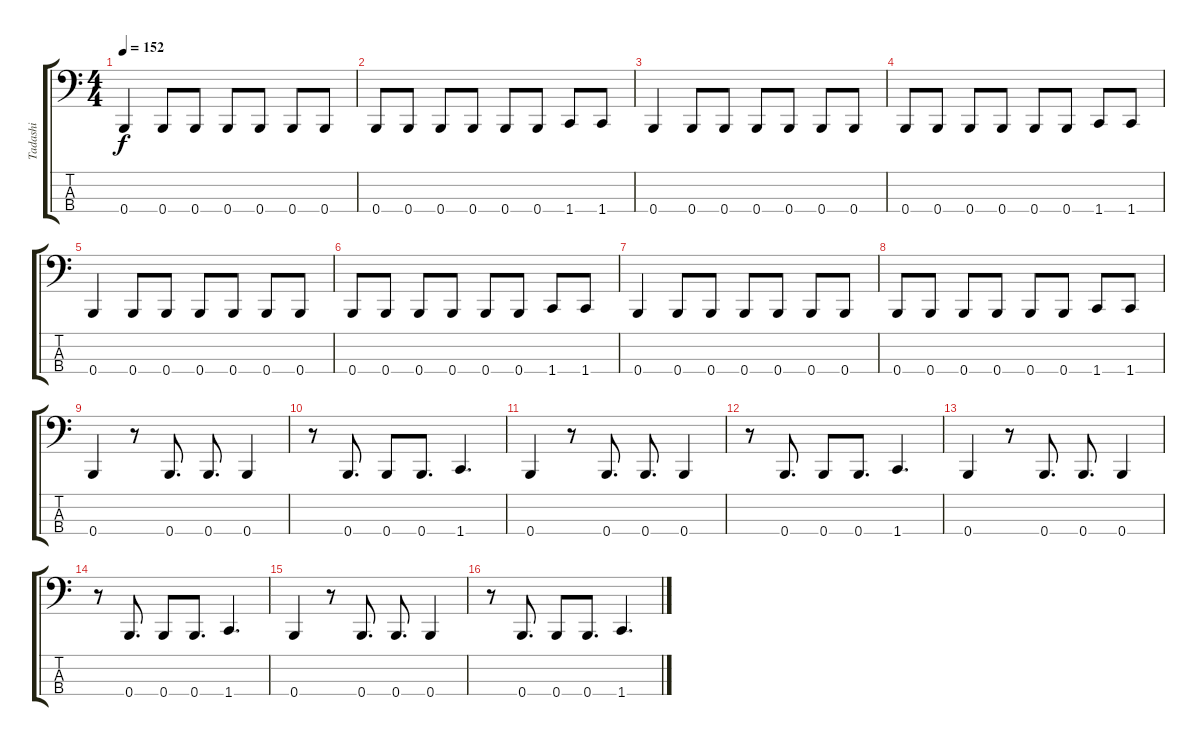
\track ("Tadashi" "Tadashi") {instrument electricbasspick}
\staff {score tabs}
\tuning (E2 B1 Gb1 B0) {hide}
\ts (4 4)
\tempo 152
\clef f4
\ks c
0.4.4{dy f} 0.4.8 0.4.8 0.4.8 0.4.8 0.4.8 0.4.8 |
0.4.8 0.4.8 0.4.8 0.4.8 0.4.8 0.4.8 1.4.8 1.4.8 |
0.4.4 0.4.8 0.4.8 0.4.8 0.4.8 0.4.8 0.4.8 |
0.4.8 0.4.8 0.4.8 0.4.8 0.4.8 0.4.8 1.4.8 1.4.8 |
0.4.4 0.4.8 0.4.8 0.4.8 0.4.8 0.4.8 0.4.8 |
0.4.8 0.4.8 0.4.8 0.4.8 0.4.8 0.4.8 1.4.8 1.4.8 |
0.4.4 0.4.8 0.4.8 0.4.8 0.4.8 0.4.8 0.4.8 |
0.4.8 0.4.8 0.4.8 0.4.8 0.4.8 0.4.8 1.4.8 1.4.8 |
0.4.4 r.8 0.4.8{d} 0.4.8{d} 0.4.4 |
r.8 0.4.8{d} 0.4.8 0.4.8{d} 1.4.4{d} |
0.4.4 r.8 0.4.8{d} 0.4.8{d} 0.4.4 |
r.8 0.4.8{d} 0.4.8 0.4.8{d} 1.4.4{d} |
0.4.4 r.8 0.4.8{d} 0.4.8{d} 0.4.4 |
r.8 0.4.8{d} 0.4.8 0.4.8{d} 1.4.4{d} |
0.4.4 r.8 0.4.8{d} 0.4.8{d} 0.4.4 |
r.8 0.4.8{d} 0.4.8 0.4.8{d} 1.4.4{d}
